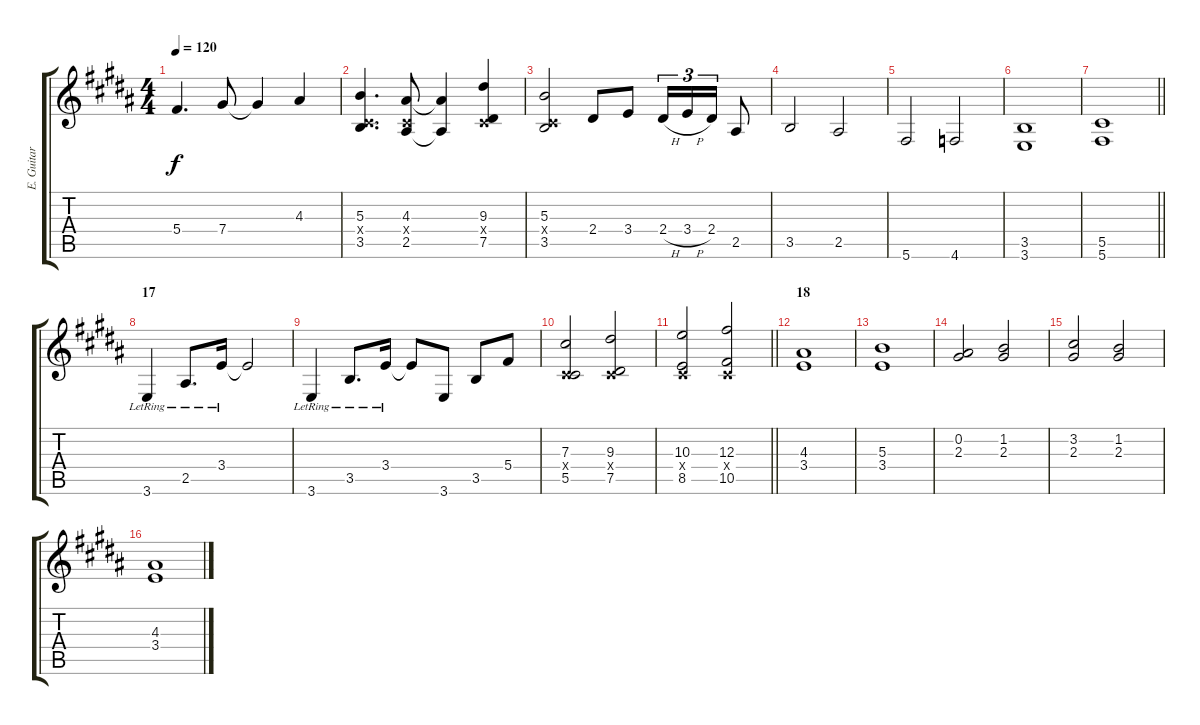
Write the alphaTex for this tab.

\track ("E. Guitar I" "E. Guitar ") {instrument overdrivenguitar}
\staff {score tabs}
\tuning (Eb4 Bb3 Gb3 Db3 Ab2 Db2) {hide}
\ts (4 4)
\tempo 120
\clef g2
\ks b
5.4.4{d dy f} 7.4.8 7.4{t}.4 4.3.4 |
(5.3 0.4{x} 3.5).4{d} (4.3 0.4{x} 2.5).8 (4.3{t} 2.5{t}).4 (9.3 0.4{x} 7.5).4 |
(5.3 0.4{x} 3.5).2 2.4.8 3.4.8 2.4{h}.16{tu (3 2)} 3.4{h}.16{tu (3 2)} 2.4.16{tu (3 2)} 2.5.8 |
3.5.2 2.5.2 |
5.6.2 4.6.2 |
(3.5 3.6).1 |
\barLineRight lightlight
(5.5 5.6).1 |
\section ("" "17")
3.6{lr}.4 2.5{lr}.8{d} 3.4{lr}.16 3.4{t}.2 |
3.6{lr}.4 3.5{lr}.8{d} 3.4{lr}.16 3.4{t}.8 3.6.8 3.5.8 5.4.8 |
(7.3 0.4{x} 5.5).2 (9.3 0.4{x} 7.5).2 |
\barLineRight lightlight
(10.3 0.4{x} 8.5).2 (12.3 0.4{x} 10.5).2 |
\section ("" "18")
(4.3 3.4).1 |
(5.3 3.4).1 |
(0.2 2.3).2 (1.2 2.3).2 |
(3.2 2.3).2 (1.2 2.3).2 |
(4.3 3.4).1
